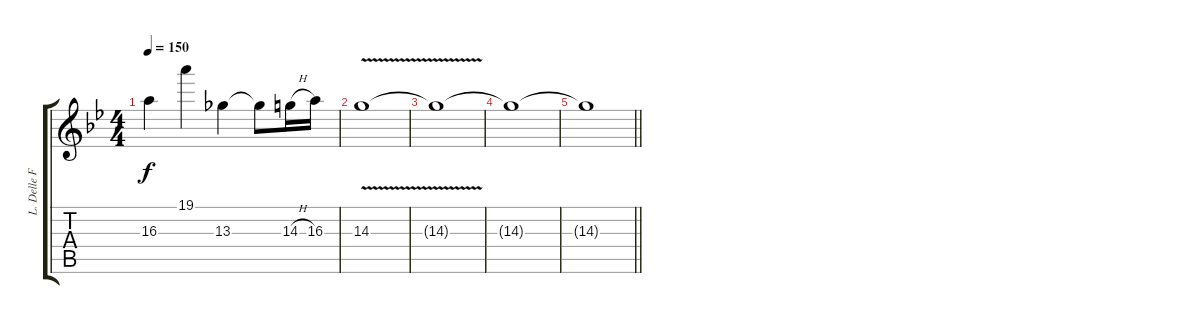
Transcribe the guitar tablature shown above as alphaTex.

\track ("L. Delle Fave (Guitar Lead)" "L. Delle F") {instrument overdrivenguitar}
\staff {score tabs}
\tuning (D4 A3 F3 C3 G2 D2) {hide}
\ts (4 4)
\tempo 150
\clef g2
\ks gminor
16.3.4{dy f} 19.1.4 13.3.4 13.3{t}.8 14.3{h}.16 16.3.16 |
14.3{v}.1{volume 0} |
14.3{t}.1 |
14.3{t}.1 |
\barLineRight lightlight
14.3{t}.1
